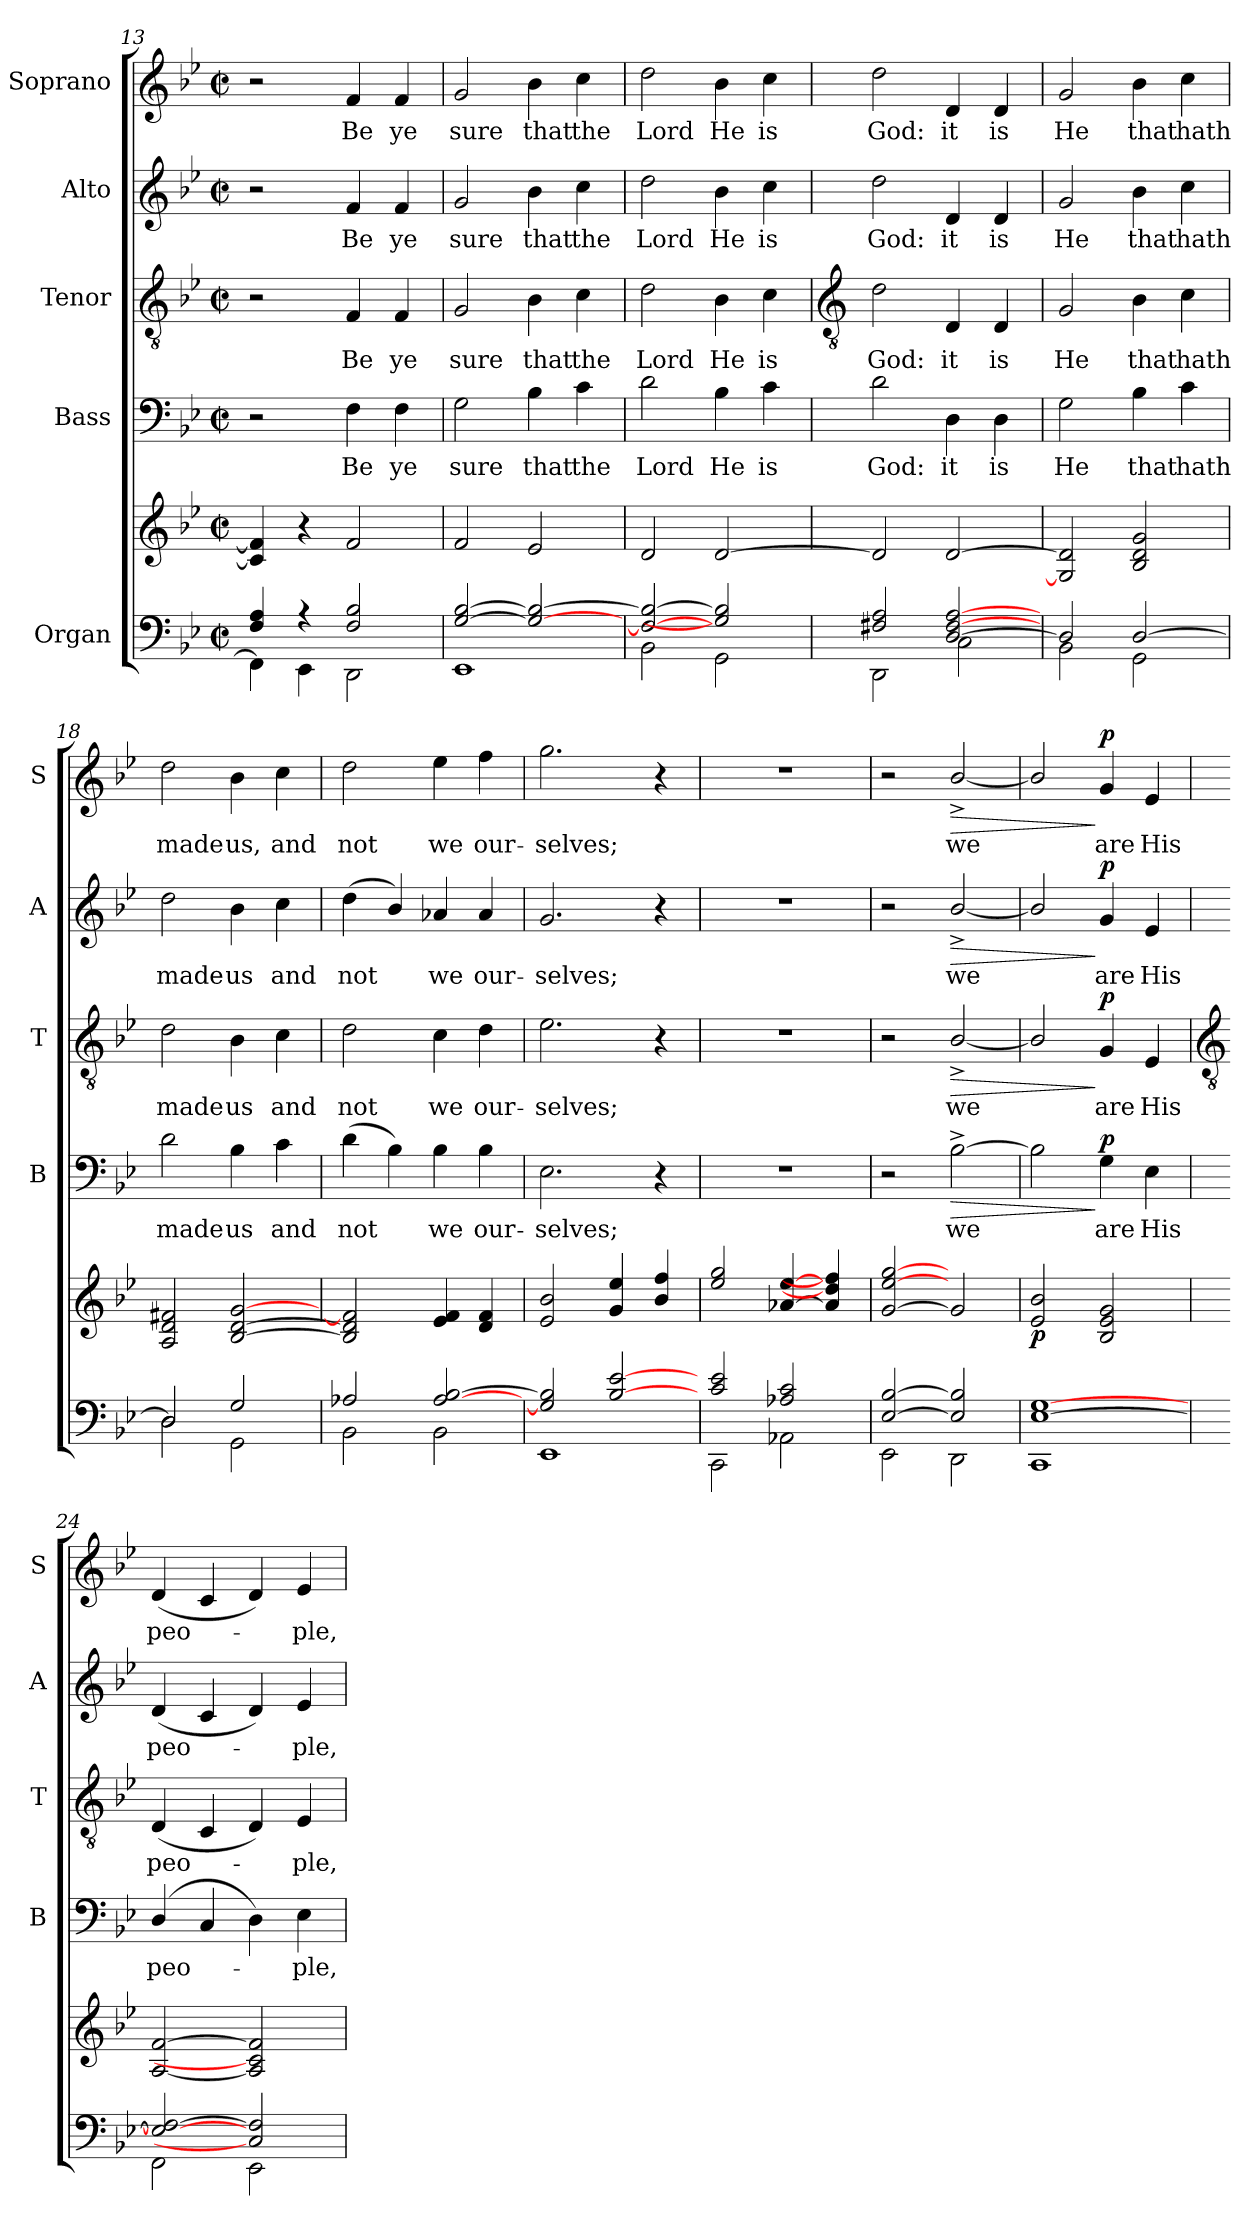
**kern	**kern	**dynam	**kern	**text	**dynam	**kern	**text	**dynam	**kern	**text	**dynam	**kern	**text	**dynam
*part5	*part5	*part5	*part4	*part4	*part4	*part3	*part3	*part3	*part2	*part2	*part2	*part1	*part1	*part1
*staff6	*staff5	*staff5/6	*staff4	*staff4	*staff4	*staff3	*staff3	*staff3	*staff2	*staff2	*staff2	*staff1	*staff1	*staff1
*I"Organ	*	*	*I"Bass	*	*	*I"Tenor	*	*	*I"Alto	*	*	*I"Soprano	*	*
*	*	*	*I'B	*	*	*I'T	*	*	*I'A	*	*	*I'S	*	*
*clefF4	*clefG2	*	*clefF4	*	*	*clefGv2	*	*	*clefG2	*	*	*clefG2	*	*
*k[b-e-]	*k[b-e-]	*	*k[b-e-]	*	*	*k[b-e-]	*	*	*k[b-e-]	*	*	*k[b-e-]	*	*
*B-:	*B-:	*	*B-:	*	*	*B-:	*	*	*B-:	*	*	*B-:	*	*
*M2/2	*M2/2	*	*M2/2	*	*	*M2/2	*	*	*M2/2	*	*	*M2/2	*	*
*met(c|)	*met(c|)	*	*met(c|)	*	*	*met(c|)	*	*	*met(c|)	*	*	*met(c|)	*	*
=13	=13	=13	=13	=13	=13	=13	=13	=13	=13	=13	=13	=13	=13	=13
*^	*^	*	*	*	*	*	*	*	*	*	*	*	*	*
4F/ 4A/	4FF\]	4c/] 4f/]	2ryy	.	2r	.	.	2r	.	.	2r	.	.	2r	.	.
4r	4EE-\	4r	.	.	.	.	.	.	.	.	.	.	.	.	.	.
!	!	!	!	!	!	!LO:LY:b	!	!	!LO:LY:b	!	!	!LO:LY:b	!	!	!LO:LY:b	!
2F/ 2B-/	2DD\	2f/	2ryy	.	4F	Be	.	4F	Be	.	4f	Be	.	4f	Be	.
!	!	!	!	!	!	!LO:LY:b	!	!	!LO:LY:b	!	!	!LO:LY:b	!	!	!LO:LY:b	!
.	.	.	.	.	4F	ye	.	4F	ye	.	4f	ye	.	4f	ye	.
=14	=14	=14	=14	=14	=14	=14	=14	=14	=14	=14	=14	=14	=14	=14	=14	=14
!	!	!	!	!	!	!LO:LY:b	!	!	!LO:LY:b	!	!	!LO:LY:b	!	!	!LO:LY:b	!
[2G/ [2B-/	1EE-\	2f/	1ryy	.	2G	sure	.	2G	sure	.	2g	sure	.	2g	sure	.
!	!	!	!	!	!	!LO:LY:b	!	!	!LO:LY:b	!	!	!LO:LY:b	!	!	!LO:LY:b	!
2G/_ 2B-/_	.	2e-/	.	.	4B-	that	.	4B-	that	.	4b-	that	.	4b-	that	.
!	!	!	!	!	!	!LO:LY:b	!	!	!LO:LY:b	!	!	!LO:LY:b	!	!	!LO:LY:b	!
.	.	.	.	.	4c	the	.	4c	the	.	4cc	the	.	4cc	the	.
=15	=15	=15	=15	=15	=15	=15	=15	=15	=15	=15	=15	=15	=15	=15	=15	=15
!	!	!	!	!	!	!LO:LY:b	!	!	!LO:LY:b	!	!	!LO:LY:b	!	!	!LO:LY:b	!
2F/_ 2B-/_	2BB-\	2d/	1ryy	.	2d	Lord	.	2d	Lord	.	2dd	Lord	.	2dd	Lord	.
!	!	!	!	!	!	!LO:LY:b	!	!	!LO:LY:b	!	!	!LO:LY:b	!	!	!LO:LY:b	!
2G/] 2B-/]	2GG\	[2d/	.	.	4B-	He	.	4B-	He	.	4b-	He	.	4b-	He	.
!	!	!	!	!	!	!LO:LY:b	!	!	!LO:LY:b	!	!	!LO:LY:b	!	!	!LO:LY:b	!
.	.	.	.	.	4c	is	.	4c	is	.	4cc	is	.	4cc	is	.
!!LO:LB:g=z
=16	=16	=16	=16	=16	=16	=16	=16	=16	=16	=16	=16	=16	=16	=16	=16	=16
*	*	*	*	*	*	*	*	*clefGv2	*	*	*	*	*	*	*	*
!	!	!	!	!	!	!LO:LY:b	!	!	!LO:LY:b	!	!	!LO:LY:b	!	!	!LO:LY:b	!
2F#X/ 2A/	2DD\	2d]	1ryy	.	2d	God:	.	2d	God:	.	2dd	God:	.	2dd	God:	.
!	!	!	!	!	!	!LO:LY:b	!	!	!LO:LY:b	!	!	!LO:LY:b	!	!	!LO:LY:b	!
[2D/ [2F#/ [2A/	2C\	[2d	.	.	4D	it	.	4D	it	.	4d	it	.	4d	it	.
!	!	!	!	!	!	!LO:LY:b	!	!	!LO:LY:b	!	!	!LO:LY:b	!	!	!LO:LY:b	!
.	.	.	.	.	4D	is	.	4D	is	.	4d	is	.	4d	is	.
=17	=17	=17	=17	=17	=17	=17	=17	=17	=17	=17	=17	=17	=17	=17	=17	=17
!	!	!	!	!	!	!LO:LY:b	!	!	!LO:LY:b	!	!	!LO:LY:b	!	!	!LO:LY:b	!
2D/]	2BB-\	2G] 2d]	1ryy	.	2G	He	.	2G	He	.	2g	He	.	2g	He	.
!	!	!	!	!	!	!LO:LY:b	!	!	!LO:LY:b	!	!	!LO:LY:b	!	!	!LO:LY:b	!
[2D/	2GG\	2B- 2d 2g	.	.	4B-	that	.	4B-	that	.	4b-	that	.	4b-	that	.
!	!	!	!	!	!	!LO:LY:b	!	!	!LO:LY:b	!	!	!LO:LY:b	!	!	!LO:LY:b	!
.	.	.	.	.	4c	hath	.	4c	hath	.	4cc	hath	.	4cc	hath	.
=18	=18	=18	=18	=18	=18	=18	=18	=18	=18	=18	=18	=18	=18	=18	=18	=18
!	!	!	!	!	!	!LO:LY:b	!	!	!LO:LY:b	!	!	!LO:LY:b	!	!	!LO:LY:b	!
2D/]	2D\	2A 2d 2f#X	1ryy	.	2d	made	.	2d	made	.	2dd	made	.	2dd	made	.
!	!	!	!	!	!	!LO:LY:b	!	!	!LO:LY:b	!	!	!LO:LY:b	!	!	!LO:LY:b	!
2G/	2GG\	[2B- [2d [2g	.	.	4B-	us	.	4B-	us	.	4b-	us	.	4b-	us,	.
!	!	!	!	!	!	!LO:LY:b	!	!	!LO:LY:b	!	!	!LO:LY:b	!	!	!LO:LY:b	!
.	.	.	.	.	4c	and	.	4c	and	.	4cc	and	.	4cc	and	.
=19	=19	=19	=19	=19	=19	=19	=19	=19	=19	=19	=19	=19	=19	=19	=19	=19
!	!	!	!	!	!	!LO:LY:b	!	!	!LO:LY:b	!	!	!LO:LY:b	!	!	!LO:LY:b	!
2A-X/	2BB-\	2B-] 2d] 2f]	1ryy	.	(>4d	not	.	2d	not	.	(<4dd	not	.	2dd	not	.
.	.	.	.	.	4B-)	.	.	.	.	.	4b-/)	.	.	.	.	.
!	!	!	!	!	!	!LO:LY:b	!	!	!LO:LY:b	!	!	!LO:LY:b	!	!	!LO:LY:b	!
[2A-/ [2B-/	2BB-\	4e- 4f	.	.	4B-	we	.	4c	we	.	4a-X	we	.	4ee-	we	.
!	!	!	!	!	!	!LO:LY:b	!	!	!LO:LY:b	!	!	!LO:LY:b	!	!	!LO:LY:b	!
.	.	4d 4f	.	.	4B-	our-	.	4d	our-	.	4a-	our-	.	4ff	our-	.
=20	=20	=20	=20	=20	=20	=20	=20	=20	=20	=20	=20	=20	=20	=20	=20	=20
!	!	!	!	!	!	!LO:LY:b	!	!	!LO:LY:b	!	!	!LO:LY:b	!	!	!LO:LY:b	!
2G/] 2B-/]	1EE-\	2e- 2b-	1ryy	.	2.E-	-selves;	.	2.e-	-selves;	.	2.g	-selves;	.	2.gg	-selves;	.
[2B-/ [2e-/	.	4g 4ee-	.	.	.	.	.	.	.	.	.	.	.	.	.	.
.	.	4b- 4ff	.	.	4r	.	.	4r	.	.	4r	.	.	4r	.	.
=21	=21	=21	=21	=21	=21	=21	=21	=21	=21	=21	=21	=21	=21	=21	=21	=21
2c/ 2e-/	2CC\	2ee- 2gg	1ryy	.	1r	.	.	1r	.	.	1r	.	.	1r	.	.
2A-X/ 2c/	2AA-X\	[4a-X [4ee-	.	.	.	.	.	.	.	.	.	.	.	.	.	.
.	.	4a-] 4dd] 4ff]	.	.	.	.	.	.	.	.	.	.	.	.	.	.
=22	=22	=22	=22	=22	=22	=22	=22	=22	=22	=22	=22	=22	=22	=22	=22	=22
[2E-/ [2B-/	2EE-\	[2g [2ee- [2gg	1ryy	.	2r	.	.	2r	.	.	2r	.	.	2r	.	.
!	!	!	!	!	!	!LO:LY:b	!LO:HP:b	!	!LO:LY:b	!LO:HP:b	!	!LO:LY:b	!LO:HP:b	!	!LO:LY:b	!LO:HP:b
2E-/] 2B-/]	2DD\	2g]	.	.	[2B-^	we	>	[2B-^/	we	>	[2b-^/	we	>	[2b-^/	we	>
=23	=23	=23	=23	=23	=23	=23	=23	=23	=23	=23	=23	=23	=23	=23	=23	=23
!	!	!	!	!LO:DY:b	!	!	!	!	!	!	!	!	!	!	!	!
[1E-/ [1G/	1CC\	2e- 2b-	1ryy	p	2B-]	.	.	2B-/]	.	.	2b-/]	.	.	2b-/]	.	.
!	!	!	!	!	!	!LO:LY:b	!LO:DY:n=1:b	!	!LO:LY:b	!LO:DY:n=1:b	!	!LO:LY:b	!LO:DY:n=1:b	!	!LO:LY:b	!LO:DY:n=1:b
.	.	2B- 2e- 2g	.	.	4G	are	] p	4G	are	] p	4g	are	] p	4g	are	] p
!	!	!	!	!	!	!LO:LY:b	!	!	!LO:LY:b	!	!	!LO:LY:b	!	!	!LO:LY:b	!
.	.	.	.	.	4E-	His	.	4E-	His	.	4e-	His	.	4e-	His	.
!!LO:LB:g=z
=24	=24	=24	=24	=24	=24	=24	=24	=24	=24	=24	=24	=24	=24	=24	=24	=24
*	*	*	*	*	*	*	*	*clefGv2	*	*	*	*	*	*	*	*
!	!	!	!	!	!	!LO:LY:b	!	!	!LO:LY:b	!	!	!LO:LY:b	!	!	!LO:LY:b	!
2E-/_ 2F/_	2FF\	[2A [2f	2ryy	.	(<4D/	peo-	.	(<4D	peo-	.	(<4d	peo-	.	(<4d	peo-	.
.	.	.	.	.	4C	.	.	4C	.	.	4c	.	.	4c	.	.
2C/] 2F/]	2EE-\	2A] 2c] 2f]	2ryy	.	4D)	.	.	4D)	.	.	4d)	.	.	4d)	.	.
!	!	!	!	!	!	!LO:LY:b	!	!	!LO:LY:b	!	!	!LO:LY:b	!	!	!LO:LY:b	!
.	.	.	.	.	4E-	ple,	.	4E-	ple,	.	4e-	ple,	.	4e-	ple,	.
*v	*v	*	*	*	*	*	*	*	*	*	*	*	*	*	*	*
*	*v	*v	*	*	*	*	*	*	*	*	*	*	*	*	*
=	=	=	=	=	=	=	=	=	=	=	=	=	=	=
*-	*-	*-	*-	*-	*-	*-	*-	*-	*-	*-	*-	*-	*-	*-
